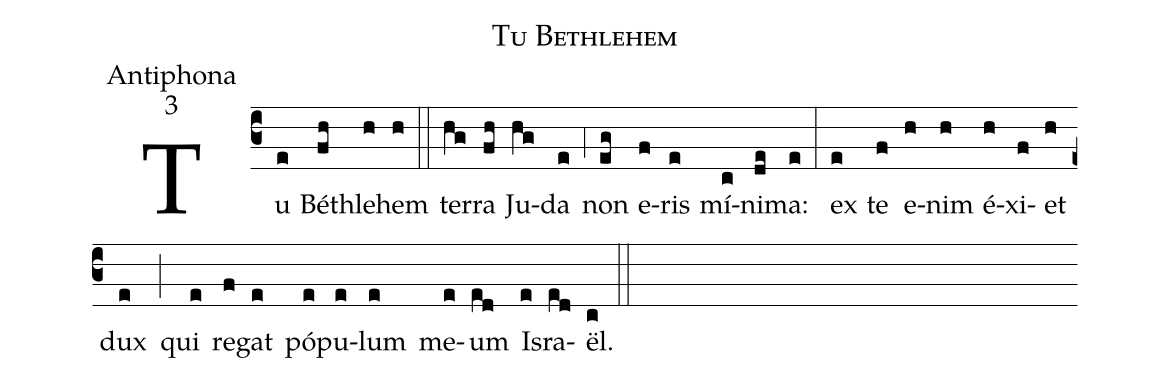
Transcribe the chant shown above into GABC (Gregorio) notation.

name:Tu Bethlehem;
office-part:Antiphona;
mode:3;
%%
(c3) Tu(e) Béth(fh)le(h)hem(h) (::) ter(hg)ra(fh) Ju(hg)da(e) (;4) non(eg) e(f)ris(e) mí(c)ni(de)ma:(e) (:) ex(e) te(f) e(h)nim(h) é(h)xi(f)et(h) dux(e) (;) qui(e) re(f)gat(e) pó(e)pu(e)lum(e) me(e)um(ed) Is(e)ra(ed)ël.(c) (::)
